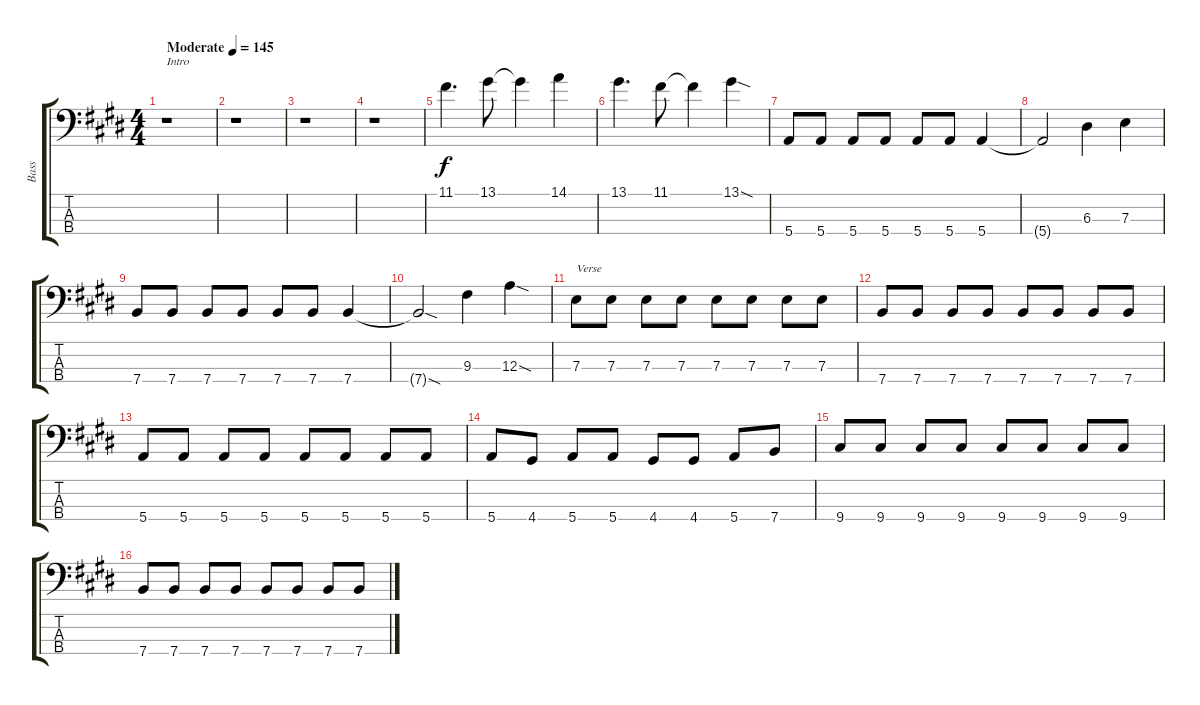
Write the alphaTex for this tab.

\track ("Bass" "Bass") {instrument electricbassfinger}
\staff {score tabs}
\tuning (G2 D2 A1 E1) {hide}
\ts (4 4)
\tempo (145 "Moderate")
\clef f4
\ks e
r.1{txt "Intro" dy f instrument electricbassfinger} |
r.1 |
r.1 |
r.1 |
11.1.4{d} 13.1.8 13.1{t}.4 14.1.4 |
13.1.4{d} 11.1.8 11.1{t}.4 13.1{sod}.4 |
5.4.8 5.4.8 5.4.8 5.4.8 5.4.8 5.4.8 5.4.4 |
5.4{t}.2 6.3.4 7.3.4 |
7.4.8 7.4.8 7.4.8 7.4.8 7.4.8 7.4.8 7.4.4 |
7.4{sod t}.2 9.3.4 12.3{sod}.4 |
7.3.8{txt "Verse"} 7.3.8 7.3.8 7.3.8 7.3.8 7.3.8 7.3.8 7.3.8 |
7.4.8 7.4.8 7.4.8 7.4.8 7.4.8 7.4.8 7.4.8 7.4.8 |
5.4.8 5.4.8 5.4.8 5.4.8 5.4.8 5.4.8 5.4.8 5.4.8 |
5.4.8 4.4.8 5.4.8 5.4.8 4.4.8 4.4.8 5.4.8 7.4.8 |
9.4.8 9.4.8 9.4.8 9.4.8 9.4.8 9.4.8 9.4.8 9.4.8 |
7.4.8 7.4.8 7.4.8 7.4.8 7.4.8 7.4.8 7.4.8 7.4.8
